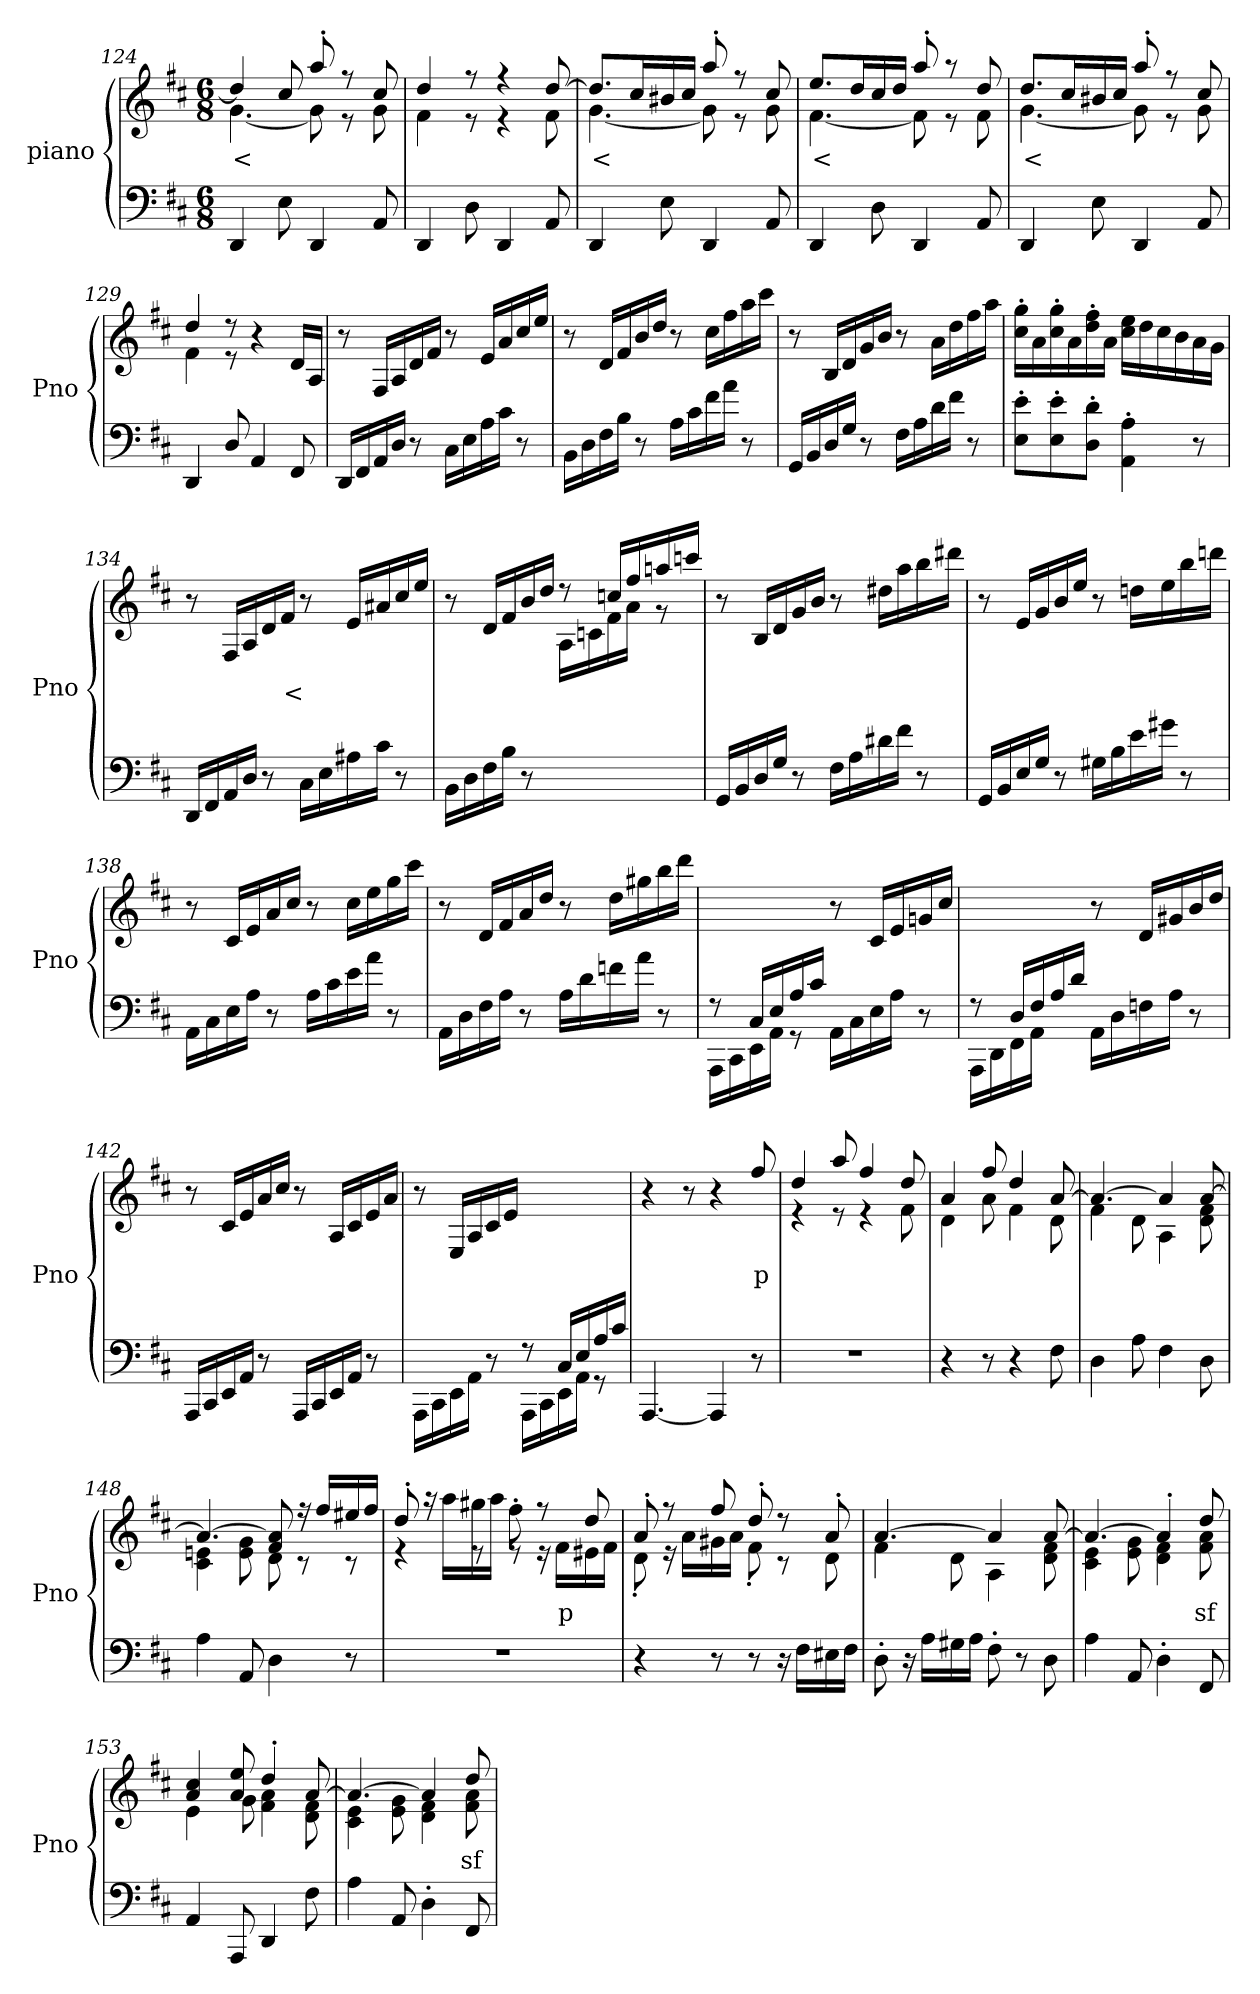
**kern	**kern	**text
*part2	*part1	*part1
*staff2	*staff1	*staff1
*I"piano	*I"piano	*
*I'Pno	*I'Pno	*
!!LO:LB:g=z
*clefF4	*clefG2	*
*k[f#c#]	*k[f#c#]	*
*D:	*D:	*
*M6/8	*M6/8	*
=124	=124	=124
*	*^	*
4DD/	4dd/]	[4.g\	<
8E\	8cc#/	.	.
4DD/	8aa'/	8g\]	.
.	8r	8r	.
8AA/	8cc#/	8g\	.
=125	=125	=125	=125
4DD/	4dd/	4f#\	.
8D\	8r	8r	.
4DD/	4r	4r	.
8AA/	[8dd/	8f#\	.
=126	=126	=126	=126
4DD/	8.dd/L]	[4.g\	<
.	16cc#/L	.	.
8E\	16b#X/	.	.
.	16cc#/JJ	.	.
4DD/	8aa'/	8g\]	.
.	8r	8r	.
8AA/	8cc#/	8g\	.
=127	=127	=127	=127
4DD/	8.ee/L	[4.f#\	<
.	16dd/L	.	.
8D\	16cc#/	.	.
.	16dd/JJ	.	.
4DD/	8aa'/	8f#\]	.
.	8r	8r	.
8AA/	8dd/	8f#\	.
=128	=128	=128	=128
4DD/	8.dd/L	[4.g\	<
.	16cc#/L	.	.
8E\	16b#X/	.	.
.	16cc#/JJ	.	.
4DD/	8aa'/	8g\]	.
.	8r	8r	.
8AA/	8cc#/	8g\	.
=129	=129	=129	=129
4DD/	4dd/	4f#\	.
8D/	8r	8r	.
4AA/	4r	4.ryy	.
8FF#/	16d/LL	.	.
.	16A/JJ	.	.
*	*v	*v	*
!!LO:LB:g=z
=130	=130	=130
16DD/LL	8r	.
16FF#/	.	.
16AA/	16F#/LL	.
16D/JJ	16A/	.
8r	16d/	.
.	16f#/JJ	.
16C#\LL	8r	.
16E\	.	.
16A\	16e/LL	.
16c#\JJ	16a/	.
8r	16cc#/	.
.	16ee/JJ	.
=131	=131	=131
16BB\LL	8r	.
16D\	.	.
16F#\	16d/LL	.
16B\JJ	16f#/	.
8r	16b/	.
.	16dd/JJ	.
16A\LL	8r	.
16c#\	.	.
16f#\	16cc#\LL	.
16a\JJ	16ff#\	.
8r	16aa\	.
.	16ccc#\JJ	.
=132	=132	=132
16GG/LL	8r	.
16BB/	.	.
16D/	16B/LL	.
16G/JJ	16d/	.
8r	16g/	.
.	16b/JJ	.
16F#\LL	8r	.
16A\	.	.
16d\	16a\LL	.
16f#\JJ	16dd\	.
8r	16ff#\	.
.	16aa\JJ	.
=133	=133	=133
8E\' 8e\'L	16cc#\' 16gg\'LL	.
.	16a\	.
8E\' 8e\'	16cc#\' 16gg\'	.
.	16a\	.
8D\' 8d\'J	16dd\' 16ff#\'	.
.	16a\JJ	.
4AA\' 4A\'	16cc#\ 16ee\LL	.
.	16dd\	.
.	16cc#\	.
.	16b\	.
8r	16a\	.
.	16g\JJ	.
!!LO:LB:g=z
=134	=134	=134
16DD/LL	8r	.
16FF#/	.	.
16AA/	16F#/LL	.
16D/JJ	16A/	.
8r	16d/	.
.	16f#/JJ	<
16C#\LL	8r	.
16E\	.	.
16A#X\	16e/LL	.
16c#\JJ	16a#X/	.
8r	16cc#/	.
.	16ee/JJ	.
=135	=135	=135
*	*^	*
16BB\LL	8r	4.ryy	.
16D\	.	.	.
16F#\	16d/LL	.	.
16B\JJ	16f#/	.	.
8r	16b/	.	.
.	16dd/JJ	.	.
4.ryy	8r	16A\LL	.
.	.	16cn\	.
.	16ccn/LL	16f#\	.
.	16ff#/	16a\JJ	.
.	16aan/	8r	.
.	16cccn/JJ	.	.
*	*v	*v	*
=136	=136	=136
16GG/LL	8r	.
16BB/	.	.
16D/	16B/LL	.
16G/JJ	16d/	.
8r	16g/	.
.	16b/JJ	.
16F#\LL	8r	.
16A\	.	.
16d#X\	16dd#X\LL	.
16f#\JJ	16aa\	.
8r	16bb\	.
.	16ddd#X\JJ	.
!!LO:LB:g=z
=137	=137	=137
16GG/LL	8r	.
16BB/	.	.
16E/	16e/LL	.
16G/JJ	16g/	.
8r	16b/	.
.	16ee/JJ	.
16G#X\LL	8r	.
16B\	.	.
16e\	16ddn\LL	.
16g#X\JJ	16ee\	.
8r	16bb\	.
.	16dddn\JJ	.
=138	=138	=138
16AA\LL	8r	.
16C#\	.	.
16E\	16c#/LL	.
16A\JJ	16e/	.
8r	16a/	.
.	16cc#/JJ	.
16A\LL	8r	.
16c#\	.	.
16e\	16cc#\LL	.
16a\JJ	16ee\	.
8r	16gg\	.
.	16ccc#\JJ	.
=139	=139	=139
16AA\LL	8r	.
16D\	.	.
16F#\	16d/LL	.
16A\JJ	16f#/	.
8r	16a/	.
.	16dd/JJ	.
16A\LL	8r	.
16d\	.	.
16fn\	16dd\LL	.
16a\JJ	16gg#X\	.
8r	16bb\	.
.	16ddd\JJ	.
=140	=140	=140
*^	*	*
8r	16AAA\LL	4.ryy	.
.	16CC#\	.	.
16C#/LL	16EE\	.	.
16E/	16AA\JJ	.	.
16A/	8r	.	.
16c#/JJ	.	.	.
4.ryy	16AA\LL	8r	.
.	16C#\	.	.
.	16E\	16c#/LL	.
.	16A\JJ	16e/	.
.	8r	16gn/	.
.	.	16cc#/JJ	.
!!LO:PB:g=z
=141	=141	=141	=141
8r	16AAA\LL	4.ryy	.
.	16DD\	.	.
16D/LL	16FF#\	.	.
16F#/	16AA\JJ	.	.
16A/	8ryy	.	.
16d/JJ	.	.	.
4.ryy	16AA\LL	8r	.
.	16D\	.	.
.	16Fn\	16d/LL	.
.	16A\JJ	16g#X/	.
.	8r	16b/	.
.	.	16dd/JJ	.
*v	*v	*	*
=142	=142	=142
16AAA/LL	8r	.
16CC#/	.	.
16EE/	16c#/LL	.
16AA/JJ	16e/	.
8r	16a/	.
.	16cc#/JJ	.
16AAA/LL	8r	.
16CC#/	.	.
16EE/	16A/LL	.
16AA/JJ	16c#/	.
8r	16e/	.
.	16a/JJ	.
=143	=143	=143
*^	*	*
4.ryy	16AAA\LL	8r	.
.	16CC#\	.	.
.	16EE\	16E/LL	.
.	16AA\JJ	16A/	.
.	8r	16c#/	.
.	.	16e/JJ	.
8r	16AAA\LL	4.ryy	.
.	16CC#\	.	.
16C#/LL	16EE\	.	.
16E/	16AA\JJ	.	.
16A/	8r	.	.
16c#/JJ	.	.	.
*v	*v	*	*
=144	=144	=144
[4.AAA/	4r	.
.	8r	.
4AAA/]	4r	.
8r	8ff#/	p
!!LO:LB:g=z
=145	=145	=145
*	*^	*
2.r	4dd/	4r	.
.	8aa/	8r	.
.	4ff#/	4r	.
.	8dd/	8f#\	.
=146	=146	=146	=146
4r	4a/	4d\	.
8r	8ff#/	8a\	.
4r	4dd/	4f#\	.
8F#\	[8a/	8d\	.
=147	=147	=147	=147
4D\	4.a/_	4f#\	.
8A\	.	8d\	.
4F#\	4a/]	4A\	.
8D\	[8a/	8d\ 8f#\	.
=148	=148	=148	=148
4A\	4.a/_	4c#\ 4en\	.
8AA/	.	8e\ 8g\	.
4D\	8f#/ 8a/]	8d\	.
.	16r	8r	.
.	16ff#/LL	.	.
8r	16ee#X/	8r	.
.	16ff#/JJ	.	.
=149	=149	=149	=149
2.r	8dd'/	4r	.
.	16r	.	.
.	16aa\LL	.	.
.	16gg#X\	8r	.
.	16aa\JJ	.	.
.	8ff#'\	8r	.
.	8r	16r	.
.	.	16f#\LL	p
.	8dd/	16e#X\	.
.	.	16f#\JJ	.
!!LO:LB:g=z	!!
=150	=150	=150	=150
4r	8a'/	8d'\	.
.	8r	16r	.
.	.	16a\LL	.
8r	8ff#/	16g#X\	.
.	.	16a\JJ	.
8r	8dd'/	8f#'\	.
16r	8r	8r	.
16F#\LL	.	.	.
16E#X\	8a'/	8d\	.
16F#\JJ	.	.	.
=151	=151	=151	=151
8D'\	[4.a/	4f#\	.
16r	.	.	.
16A\LL	.	.	.
16G#X\	.	8d\	.
16A\JJ	.	.	.
8F#'\	4a/]	4A\	.
8r	.	.	.
8D\	[8a/	8d\ 8f#\	.
=152	=152	=152	=152
4A\	4.a/_	4c#\ 4e\	.
8AA/	.	8e\ 8g\	.
4D'\	4a'/]	4d\ 4f#\	.
8FF#/	8dd/	8f#\ 8a\	sf
=153	=153	=153	=153
4AA/	4a/ 4cc#/	4e\	.
8AAA/	8a/ 8ee/	8g\	.
4DD/	4dd'/	4f#\ 4a\	.
8F#\	[8a/	8d\ 8f#\	.
=154	=154	=154	=154
4A\	4.a/_	4c#\ 4e\	.
8AA/	.	8e\ 8g\	.
4D'\	4a/]	4d\ 4f#\	.
8FF#/	8dd/	8f#\ 8a\	sf
*	*v	*v	*
=	=	=
*-	*-	*-
